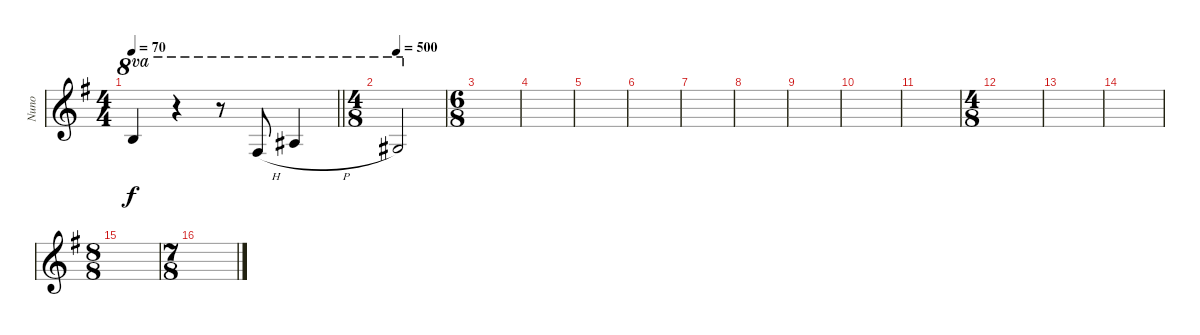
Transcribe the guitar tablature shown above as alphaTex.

\track ("Nuno" "Nuno") {instrument frenchhorn}
\staff {score}
\tuning (Eb4 Bb3 Gb3 Db3 Ab2 Eb2) {hide}
\ts (4 4)
\tempo 70
\clef g2
\barLineRight lightlight
\ks g
8.1{t}.4{ot 8va dy f} r.4{ot 8va} r.8{ot 8va} 3.1{h}.8{ot 8va} 7.1{h}.4{ot 8va beam Up} |
\ts (4 8)
\tempo 500
5.1.2{ot 8va} |
\ts (6 8)
|
|
|
|
|
|
|
|
|
\ts (4 8)
|
|
|
\ts (8 8)
|
\ts (7 8)
